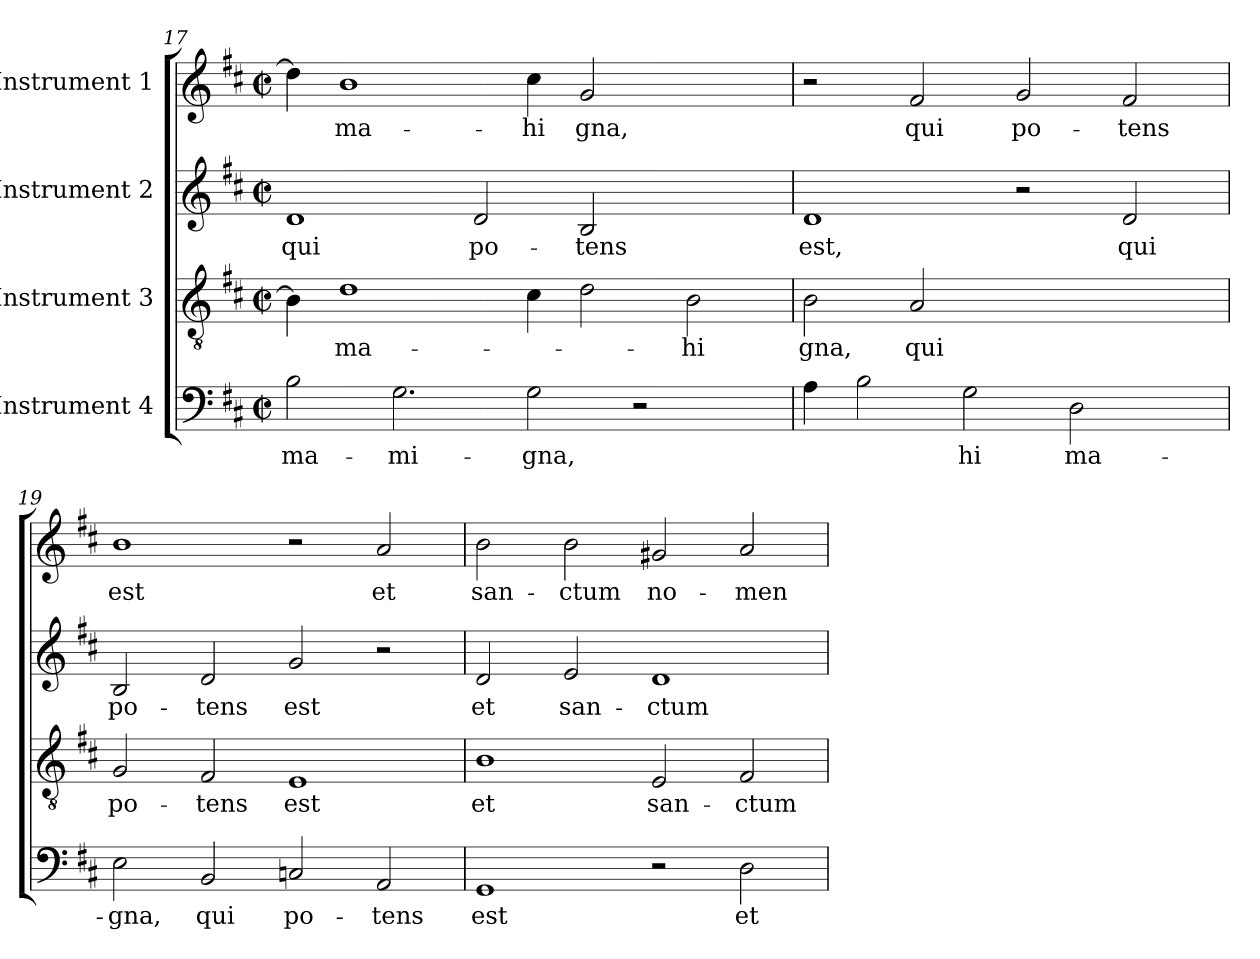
**kern	**text	**kern	**text	**kern	**text	**kern	**text
*part4	*part4	*part3	*part3	*part2	*part2	*part1	*part1
*staff4	*staff4	*staff3	*staff3	*staff2	*staff2	*staff1	*staff1
*I"Instrument 4	*	*I"Instrument 3	*	*I"Instrument 2	*	*I"Instrument 1	*
!!LO:LB:g=z
*clefF4	*	*clefGv2	*	*clefG2	*	*clefG2	*
*k[f#c#]	*	*k[f#c#]	*	*k[f#c#]	*	*k[f#c#]	*
*D:	*	*D:	*	*D:	*	*D:	*
*M2/2	*	*M2/2	*	*M2/2	*	*M2/2	*
*met(c|)	*	*met(c|)	*	*met(c|)	*	*met(c|)	*
=17	=17	=17	=17	=17	=17	=17	=17
!	!LO:LY:b:cj	!	!	!	!LO:LY:b:cj	!	!
2B\	ma-	4B\]	.	1d	qui	4dd\]	.
!	!	!	!LO:LY:b:cj	!	!	!	!LO:LY:b:cj
.	.	1d	ma-	.	.	1b	ma-
!	!LO:LY:b:cj	!	!	!	!	!	!
2.G\	mi-	.	.	.	.	.	.
!	!	!	!	!	!LO:LY:b:cj	!	!
.	.	.	.	2d/	po-	.	.
!	!LO:LY:b:cj	!	!	!	!	!	!LO:LY:b:cj
2G\	-gna,	4c#\	.	.	.	4cc#\	-hi
!	!	!	!	!	!LO:LY:b:cj	!	!LO:LY:b:cj
.	.	2d\	.	2B/	-tens	2g/	-gna,
2r	.	.	.	.	.	.	.
!	!	!	!LO:LY:b:cj	!	!	!	!
.	.	2B\	-hi	2ryy	.	2ryy	.
4ryy	.	.	.	.	.	.	.
=18	=18	=18	=18	=18	=18	=18	=18
!	!	!	!LO:LY:b:cj	!	!LO:LY:b:cj	!	!
4A\	.	2B\	-gna,	1d	est,	2r	.
2B\	.	.	.	.	.	.	.
!	!	!	!LO:LY:b:cj	!	!	!	!LO:LY:b:cj
.	.	2A/	qui	.	.	2f#/	qui
!	!LO:LY:b:cj	!	!	!	!	!	!
2G\	-hi	.	.	.	.	.	.
!	!	!	!	!	!	!	!LO:LY:b:cj
.	.	1ryy	.	2r	.	2g/	po-
!	!LO:LY:b:cj	!	!	!	!	!	!
2D\	ma-	.	.	.	.	.	.
!	!	!	!	!	!LO:LY:b:cj	!	!LO:LY:b:cj
.	.	.	.	2d/	qui	2f#/	-tens
4ryy	.	.	.	.	.	.	.
=19	=19	=19	=19	=19	=19	=19	=19
!	!LO:LY:b:cj	!	!LO:LY:b:cj	!	!LO:LY:b:cj	!	!LO:LY:b:cj
2E\	-gna,	2G/	po-	2B/	po-	1b	est
!	!LO:LY:b:cj	!	!LO:LY:b:cj	!	!LO:LY:b:cj	!	!
2BB/	qui	2F#/	-tens	2d/	-tens	.	.
!	!LO:LY:b:cj	!	!LO:LY:b:cj	!	!LO:LY:b:cj	!	!
2Cn/	po-	1E	est	2g/	est	2r	.
!	!LO:LY:b:cj	!	!	!	!	!	!LO:LY:b:cj
2AA/	-tens	.	.	2r	.	2a/	et
!!LO:LB:g=z
=20	=20	=20	=20	=20	=20	=20	=20
!	!LO:LY:b:cj	!	!LO:LY:b:cj	!	!LO:LY:b:cj	!	!LO:LY:b:cj
1GG	est	1B	et	2d/	et	2b\	san-
!	!	!	!	!	!LO:LY:b:cj	!	!LO:LY:b:cj
.	.	.	.	2e/	san-	2b\	-ctum
!	!	!	!LO:LY:b:cj	!	!LO:LY:b:cj	!	!LO:LY:b:cj
2r	.	2E/	san-	1d	-ctum	2g#X/	no-
!	!LO:LY:b:cj	!	!LO:LY:b:cj	!	!	!	!LO:LY:b:cj
2D\	et	2F#/	-ctum	.	.	2a/	-men
=	=	=	=	=	=	=	=
*-	*-	*-	*-	*-	*-	*-	*-
